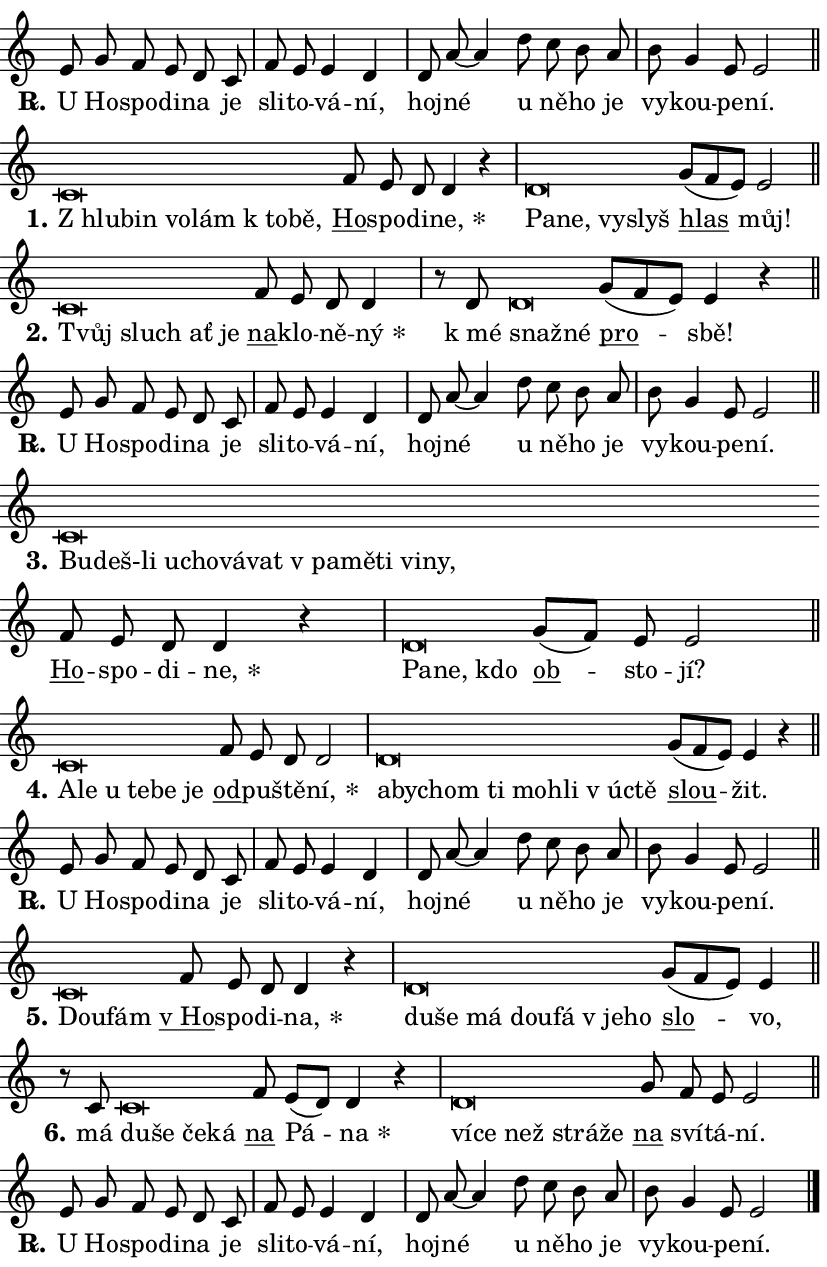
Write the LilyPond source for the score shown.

\version "2.24.0"
\header { tagline = "" }
\paper {
  indent = 0\cm
  top-margin = 0\cm
  right-margin = 0.13\cm % to fit lyric hyphens
  bottom-margin = 0\cm
  left-margin = 0\cm
  paper-width = 14\cm
  page-breaking = #ly:one-page-breaking
  system-system-spacing.basic-distance = #11
  score-system-spacing.basic-distance = #11
  ragged-last = ##f
}


%% Author: Thomas Morley
%% https://lists.gnu.org/archive/html/lilypond-user/2020-05/msg00002.html
#(define (line-position grob)
"Returns position of @var[grob} in current system:
   @code{'start}, if at first time-step
   @code{'end}, if at last time-step
   @code{'middle} otherwise
"
  (let* ((col (ly:item-get-column grob))
         (ln (ly:grob-object col 'left-neighbor))
         (rn (ly:grob-object col 'right-neighbor))
         (col-to-check-left (if (ly:grob? ln) ln col))
         (col-to-check-right (if (ly:grob? rn) rn col))
         (break-dir-left
           (and
             (ly:grob-property col-to-check-left 'non-musical #f)
             (ly:item-break-dir col-to-check-left)))
         (break-dir-right
           (and
             (ly:grob-property col-to-check-right 'non-musical #f)
             (ly:item-break-dir col-to-check-right))))
        (cond ((eqv? 1 break-dir-left) 'start)
              ((eqv? -1 break-dir-right) 'end)
              (else 'middle))))

#(define (tranparent-at-line-position vctor)
  (lambda (grob)
  "Relying on @code{line-position} select the relevant enry from @var{vctor}.
Used to determine transparency,"
    (case (line-position grob)
      ((end) (not (vector-ref vctor 0)))
      ((middle) (not (vector-ref vctor 1)))
      ((start) (not (vector-ref vctor 2))))))

noteHeadBreakVisibility =
#(define-music-function (break-visibility)(vector?)
"Makes @code{NoteHead}s transparent relying on @var{break-visibility}"
#{
  \override NoteHead.transparent =
    #(tranparent-at-line-position break-visibility)
#})

#(define delete-ledgers-for-transparent-note-heads
  (lambda (grob)
    "Reads whether a @code{NoteHead} is transparent.
If so this @code{NoteHead} is removed from @code{'note-heads} from
@var{grob}, which is supposed to be @code{LedgerLineSpanner}.
As a result ledgers are not printed for this @code{NoteHead}"
    (let* ((nhds-array (ly:grob-object grob 'note-heads))
           (nhds-list
             (if (ly:grob-array? nhds-array)
                 (ly:grob-array->list nhds-array)
                 '()))
           ;; Relies on the transparent-property being done before
           ;; Staff.LedgerLineSpanner.after-line-breaking is executed.
           ;; This is fragile ...
           (to-keep
             (remove
               (lambda (nhd)
                 (ly:grob-property nhd 'transparent #f))
               nhds-list)))
      ;; TODO find a better method to iterate over grob-arrays, similiar
      ;; to filter/remove etc for lists
      ;; For now rebuilt from scratch
      (set! (ly:grob-object grob 'note-heads)  '())
      (for-each
        (lambda (nhd)
          (ly:pointer-group-interface::add-grob grob 'note-heads nhd))
        to-keep))))

squashNotes = {
  \override NoteHead.X-extent = #'(-0.2 . 0.2)
  \override NoteHead.Y-extent = #'(-0.75 . 0)
  \override NoteHead.stencil =
    #(lambda (grob)
       (let ((pos (ly:grob-property grob 'staff-position)))
         (begin
           (if (< pos -7) (display "ERROR: Lower brevis then expected\n") (display ""))
           (if (<= pos -6) ly:text-interface::print ly:note-head::print))))
}
unSquashNotes = {
  \revert NoteHead.X-extent
  \revert NoteHead.Y-extent
  \revert NoteHead.stencil
}

hideNotes = \noteHeadBreakVisibility #begin-of-line-visible
unHideNotes = \noteHeadBreakVisibility #all-visible

% work-around for resetting accidentals
% https://lilypond.org/doc/v2.23/Documentation/notation/displaying-rhythms#unmetered-music
cadenzaMeasure = {
  \cadenzaOff
  \partial 1024 s1024
  \cadenzaOn
}

#(define-markup-command (accent layout props text) (markup?)
  "Underline accented syllable"
  (interpret-markup layout props
    #{\markup \override #'(offset . 4.3) \underline { #text }#}))

responsum = \markup \concat {
  "R" \hspace #-1.05 \path #0.1 #'((moveto 0 0.07) (lineto 0.9 0.8)) \hspace #0.05 "."
}

spaceSize = #0.6828661417322834 % exact space size for TeX Gyre Schola

\layout {
  \context {
    \Staff
    \remove "Time_signature_engraver"
    \override LedgerLineSpanner.after-line-breaking = #delete-ledgers-for-transparent-note-heads
  }
  \context {
    \Lyrics {
      \override LyricSpace.minimum-distance = \spaceSize
      \override LyricText.font-name = #"TeX Gyre Schola"
      \override LyricText.font-size = 1
      \override StanzaNumber.font-name = #"TeX Gyre Schola Bold"
      \override StanzaNumber.font-size = 1
    }
  }
  \context {
    \Score 
    \override NoteHead.text =
      #(lambda (grob) 
        (let ((pos (ly:grob-property grob 'staff-position)))
          #{\markup {
            \combine
              \halign #-0.55 \raise #(if (= pos -6) 0 0.5) \override #'(thickness . 2) \draw-line #'(3.2 . 0)
              \musicglyph "noteheads.sM1"
          }#}))
  }
}

% magnetic-lyrics.ily
%
%   written by
%     Jean Abou Samra <jean@abou-samra.fr>
%     Werner Lemberg <wl@gnu.org>
%
%   adapted by
%     Jiri Hon <jiri.hon@gmail.com>
%
% Version 2022-Apr-15

% https://www.mail-archive.com/lilypond-user@gnu.org/msg149350.html

#(define (Left_hyphen_pointer_engraver context)
   "Collect syllable-hyphen-syllable occurrences in lyrics and store
them in properties.  This engraver only looks to the left.  For
example, if the lyrics input is @code{foo -- bar}, it does the
following.

@itemize @bullet
@item
Set the @code{text} property of the @code{LyricHyphen} grob between
@q{foo} and @q{bar} to @code{foo}.

@item
Set the @code{left-hyphen} property of the @code{LyricText} grob with
text @q{foo} to the @code{LyricHyphen} grob between @q{foo} and
@q{bar}.
@end itemize

Use this auxiliary engraver in combination with the
@code{lyric-@/text::@/apply-@/magnetic-@/offset!} hook."
   (let ((hyphen #f)
         (text #f))
     (make-engraver
      (acknowledgers
       ((lyric-syllable-interface engraver grob source-engraver)
        (set! text grob)))
      (end-acknowledgers
       ((lyric-hyphen-interface engraver grob source-engraver)
        ;(when (not (grob::has-interface grob 'lyric-space-interface))
          (set! hyphen grob)));)
      ((stop-translation-timestep engraver)
       (when (and text hyphen)
         (ly:grob-set-object! text 'left-hyphen hyphen))
       (set! text #f)
       (set! hyphen #f)))))

#(define (lyric-text::apply-magnetic-offset! grob)
   "If the space between two syllables is less than the value in
property @code{LyricText@/.details@/.squash-threshold}, move the right
syllable to the left so that it gets concatenated with the left
syllable.

Use this function as a hook for
@code{LyricText@/.after-@/line-@/breaking} if the
@code{Left_@/hyphen_@/pointer_@/engraver} is active."
   (let ((hyphen (ly:grob-object grob 'left-hyphen #f)))
     (when hyphen
       (let ((left-text (ly:spanner-bound hyphen LEFT)))
         (when (grob::has-interface left-text 'lyric-syllable-interface)
           (let* ((common (ly:grob-common-refpoint grob left-text X))
                  (this-x-ext (ly:grob-extent grob common X))
                  (left-x-ext
                   (begin
                     ;; Trigger magnetism for left-text.
                     (ly:grob-property left-text 'after-line-breaking)
                     (ly:grob-extent left-text common X)))
                  ;; `delta` is the gap width between two syllables.
                  (delta (- (interval-start this-x-ext)
                            (interval-end left-x-ext)))
                  (details (ly:grob-property grob 'details))
                  (threshold (assoc-get 'squash-threshold details 0.2)))
             (when (< delta threshold)
               (let* (;; We have to manipulate the input text so that
                      ;; ligatures crossing syllable boundaries are not
                      ;; disabled.  For languages based on the Latin
                      ;; script this is essentially a beautification.
                      ;; However, for non-Western scripts it can be a
                      ;; necessity.
                      (lt (ly:grob-property left-text 'text))
                      (rt (ly:grob-property grob 'text))
                      (is-space (grob::has-interface hyphen 'lyric-space-interface))
                      (space (if is-space " " ""))
                      (extra-delta (if is-space spaceSize 0))
                      ;; Append new syllable.
                      (ltrt-space (if (and (string? lt) (string? rt))
                                (string-append lt space rt)
                                (make-concat-markup (list lt space rt))))
                      ;; Right-align `ltrt` to the right side.
                      (ltrt-space-markup (grob-interpret-markup
                               grob
                               (make-translate-markup
                                (cons (interval-length this-x-ext) 0)
                                (make-right-align-markup ltrt-space)))))
                 (begin
                   ;; Don't print `left-text`.
                   (ly:grob-set-property! left-text 'stencil #f)
                   ;; Set text and stencil (which holds all collected
                   ;; syllables so far) and shift it to the left.
                   (ly:grob-set-property! grob 'text ltrt-space)
                   (ly:grob-set-property! grob 'stencil ltrt-space-markup)
                   (ly:grob-translate-axis! grob (- (- delta extra-delta)) X))))))))))


#(define (lyric-hyphen::displace-bounds-first grob)
   ;; Make very sure this callback isn't triggered too early.
   (let ((left (ly:spanner-bound grob LEFT))
         (right (ly:spanner-bound grob RIGHT)))
     (ly:grob-property left 'after-line-breaking)
     (ly:grob-property right 'after-line-breaking)
     (ly:lyric-hyphen::print grob)))

squashThreshold = #0.4

\layout {
  \context {
    \Lyrics
    \consists #Left_hyphen_pointer_engraver
    \override LyricText.after-line-breaking =
      #lyric-text::apply-magnetic-offset!
    \override LyricHyphen.stencil = #lyric-hyphen::displace-bounds-first
    \override LyricText.details.squash-threshold = \squashThreshold
    \override LyricHyphen.minimum-distance = 0
    \override LyricHyphen.minimum-length = \squashThreshold
  }
}

squashText = \override LyricText.details.squash-threshold = 9999
unSquashText = \override LyricText.details.squash-threshold = \squashThreshold

leftText = \override LyricText.self-alignment-X = #LEFT
unLeftText = \revert LyricText.self-alignment-X

starOffset = #(lambda (grob) 
                (let ((x_offset (ly:self-alignment-interface::aligned-on-x-parent grob)))
                  (if (= x_offset 0) 0 (+ x_offset 1.2))))

star = #(define-music-function (syllable)(string?)
"Append star separator at the end of a syllable"
#{
  \once \override LyricText.X-offset = #starOffset
  \lyricmode { \markup {
    #syllable
    \override #'((font-name . "TeX Gyre Schola Bold")) \hspace #0.2 \lower #0.65 \larger "*"
  } }
#})

starAccent = #(define-music-function (syllable)(string?)
"Append star separator at the end of a syllable and make accent"
#{
  \once \override LyricText.X-offset = #starOffset
  \lyricmode { \markup {
    \accent #syllable
    \override #'((font-name . "TeX Gyre Schola Bold")) \hspace #0.2 \lower #0.65 \larger "*"
  } }
#})

breath = #(define-music-function (syllable)(string?)
"Append breathing indicator at the end of a syllable"
#{
  \lyricmode { \markup { #syllable "+" } }
#})

optionalBreath = #(define-music-function (syllable)(string?)
"Append optional breathing indicator at the end of a syllable"
#{
  \lyricmode { \markup { #syllable "(+)" } }
#})


\score {
    <<
        \new Voice = "melody" { \cadenzaOn \key c \major \relative { e'8 g f e d c \cadenzaMeasure \bar "|" f e e4 d \cadenzaMeasure \bar "|" d8 a'8~ a4 \bar "" d8 c b a \cadenzaMeasure \bar "|" b g4 e8 e2 \cadenzaMeasure \bar "||" \break } }
        \new Lyrics \lyricsto "melody" { \lyricmode { \set stanza = \responsum
U Ho -- spo -- di -- na je sli -- to -- vá -- ní, hoj -- né u ně -- ho je vy -- kou -- pe -- ní. } }
    >>
    \layout {}
}

\score {
    <<
        \new Voice = "melody" { \cadenzaOn \key c \major \relative { \squashNotes c'\breve*1/16 \hideNotes \breve*1/16 \bar "" \breve*1/16 \bar "" \breve*1/16 \bar "" \breve*1/16 \breve*1/16 \bar "" \unHideNotes \unSquashNotes \bar "" f8 e d d4 r \cadenzaMeasure \bar "|" \squashNotes d\breve*1/16 \hideNotes \breve*1/16 \bar "" \breve*1/16 \breve*1/16 \bar "" \unHideNotes \unSquashNotes \bar "" g8[( f e)] e2 \cadenzaMeasure \bar "||" \break } }
        \new Lyrics \lyricsto "melody" { \lyricmode { \set stanza = "1."
\leftText "Z hlu" -- \squashText bin vo -- lám "k to" -- bě, \unLeftText \unSquashText \markup \accent Ho -- spo -- di -- \star ne, \leftText Pa -- \squashText ne, vy -- slyš \unLeftText \unSquashText \markup \accent hlas můj! } }
    >>
    \layout {}
}

\score {
    <<
        \new Voice = "melody" { \cadenzaOn \key c \major \relative { \squashNotes c'\breve*1/16 \hideNotes \breve*1/16 \bar "" \breve*1/16 \breve*1/16 \bar "" \unHideNotes \unSquashNotes \bar "" f8 e d d4 \cadenzaMeasure \bar "|" r8 d8 \squashNotes d\breve*1/16 \hideNotes \breve*1/16 \bar "" \unHideNotes \unSquashNotes \bar "" g8[( f e)] e4 r \cadenzaMeasure \bar "||" \break } }
        \new Lyrics \lyricsto "melody" { \lyricmode { \set stanza = "2."
\leftText Tvůj \squashText sluch ať je \unLeftText \unSquashText \markup \accent na -- klo -- ně -- \star ný "k mé" \leftText snaž -- \squashText né \unLeftText \unSquashText \markup \accent pro -- sbě! } }
    >>
    \layout {}
}

\score {
    <<
        \new Voice = "melody" { \cadenzaOn \key c \major \relative { e'8 g f e d c \cadenzaMeasure \bar "|" f e e4 d \cadenzaMeasure \bar "|" d8 a'8~ a4 \bar "" d8 c b a \cadenzaMeasure \bar "|" b g4 e8 e2 \cadenzaMeasure \bar "||" \break } }
        \new Lyrics \lyricsto "melody" { \lyricmode { \set stanza = \responsum
U Ho -- spo -- di -- na je sli -- to -- vá -- ní, hoj -- né u ně -- ho je vy -- kou -- pe -- ní. } }
    >>
    \layout {}
}

\score {
    <<
        \new Voice = "melody" { \cadenzaOn \key c \major \relative { \squashNotes c'\breve*1/16 \hideNotes \breve*1/16 \bar "" \breve*1/16 \bar "" \breve*1/16 \bar "" \breve*1/16 \bar "" \breve*1/16 \bar "" \breve*1/16 \bar "" \breve*1/16 \bar "" \breve*1/16 \bar "" \breve*1/16 \breve*1/16 \bar "" \unHideNotes \unSquashNotes \bar "" f8 e d d4 r \cadenzaMeasure \bar "|" \squashNotes d\breve*1/16 \hideNotes \breve*1/16 \breve*1/16 \bar "" \unHideNotes \unSquashNotes \bar "" g8[( f)] e e2 \cadenzaMeasure \bar "||" \break } }
        \new Lyrics \lyricsto "melody" { \lyricmode { \set stanza = "3."
\leftText Bu -- \squashText deš-li u -- cho -- vá -- vat "v pa" -- mě -- ti vi -- ny, \unLeftText \unSquashText \markup \accent Ho -- spo -- di -- \star ne, \leftText Pa -- \squashText ne, kdo \unLeftText \unSquashText \markup \accent ob -- sto -- jí? } }
    >>
    \layout {}
}

\score {
    <<
        \new Voice = "melody" { \cadenzaOn \key c \major \relative { \squashNotes c'\breve*1/16 \hideNotes \breve*1/16 \bar "" \breve*1/16 \bar "" \breve*1/16 \bar "" \breve*1/16 \breve*1/16 \bar "" \unHideNotes \unSquashNotes \bar "" f8 e d d2 \cadenzaMeasure \bar "|" \squashNotes d\breve*1/16 \hideNotes \breve*1/16 \bar "" \breve*1/16 \bar "" \breve*1/16 \bar "" \breve*1/16 \bar "" \breve*1/16 \bar "" \breve*1/16 \breve*1/16 \bar "" \unHideNotes \unSquashNotes \bar "" g8[( f e)] e4 r \cadenzaMeasure \bar "||" \break } }
        \new Lyrics \lyricsto "melody" { \lyricmode { \set stanza = "4."
\leftText A -- \squashText le u te -- be je \unLeftText \unSquashText \markup \accent od -- pu -- ště -- \star ní, \leftText a -- \squashText by -- chom ti mo -- hli "v ú" -- ctě \unLeftText \unSquashText \markup \accent slou -- žit. } }
    >>
    \layout {}
}

\score {
    <<
        \new Voice = "melody" { \cadenzaOn \key c \major \relative { e'8 g f e d c \cadenzaMeasure \bar "|" f e e4 d \cadenzaMeasure \bar "|" d8 a'8~ a4 \bar "" d8 c b a \cadenzaMeasure \bar "|" b g4 e8 e2 \cadenzaMeasure \bar "||" \break } }
        \new Lyrics \lyricsto "melody" { \lyricmode { \set stanza = \responsum
U Ho -- spo -- di -- na je sli -- to -- vá -- ní, hoj -- né u ně -- ho je vy -- kou -- pe -- ní. } }
    >>
    \layout {}
}

\score {
    <<
        \new Voice = "melody" { \cadenzaOn \key c \major \relative { \squashNotes c'\breve*1/16 \hideNotes \breve*1/16 \bar "" \unHideNotes \unSquashNotes \bar "" f8 e d d4 r \cadenzaMeasure \bar "|" \squashNotes d\breve*1/16 \hideNotes \breve*1/16 \bar "" \breve*1/16 \bar "" \breve*1/16 \bar "" \breve*1/16 \bar "" \breve*1/16 \breve*1/16 \bar "" \unHideNotes \unSquashNotes \bar "" g8[( f e)] e4 \cadenzaMeasure \bar "||" \break } }
        \new Lyrics \lyricsto "melody" { \lyricmode { \set stanza = "5."
\leftText Dou -- \squashText fám \unLeftText \unSquashText \markup \accent "v Ho" -- spo -- di -- \star na, \leftText du -- \squashText še má dou -- fá "v je" -- ho \unLeftText \unSquashText \markup \accent slo -- vo, } }
    >>
    \layout {}
}

\score {
    <<
        \new Voice = "melody" { \cadenzaOn \key c \major \relative { r8 c'8 \squashNotes c\breve*1/16 \hideNotes \breve*1/16 \bar "" \breve*1/16 \breve*1/16 \bar "" \unHideNotes \unSquashNotes \bar "" f8 e[( d)] d4 r \cadenzaMeasure \bar "|" \squashNotes d\breve*1/16 \hideNotes \breve*1/16 \bar "" \breve*1/16 \bar "" \breve*1/16 \breve*1/16 \bar "" \unHideNotes \unSquashNotes \bar "" g8 f e e2 \cadenzaMeasure \bar "||" \break } }
        \new Lyrics \lyricsto "melody" { \lyricmode { \set stanza = "6."
má \leftText du -- \squashText še če -- ká \unLeftText \unSquashText \markup \accent na Pá -- \star na \leftText ví -- \squashText ce než strá -- že \unLeftText \unSquashText \markup \accent na sví -- tá -- ní. } }
    >>
    \layout {}
}

\score {
    <<
        \new Voice = "melody" { \cadenzaOn \key c \major \relative { e'8 g f e d c \cadenzaMeasure \bar "|" f e e4 d \cadenzaMeasure \bar "|" d8 a'8~ a4 \bar "" d8 c b a \cadenzaMeasure \bar "|" b g4 e8 e2 \cadenzaMeasure \bar "||" \break } \bar "|." }
        \new Lyrics \lyricsto "melody" { \lyricmode { \set stanza = \responsum
U Ho -- spo -- di -- na je sli -- to -- vá -- ní, hoj -- né u ně -- ho je vy -- kou -- pe -- ní. } }
    >>
    \layout {}
}
